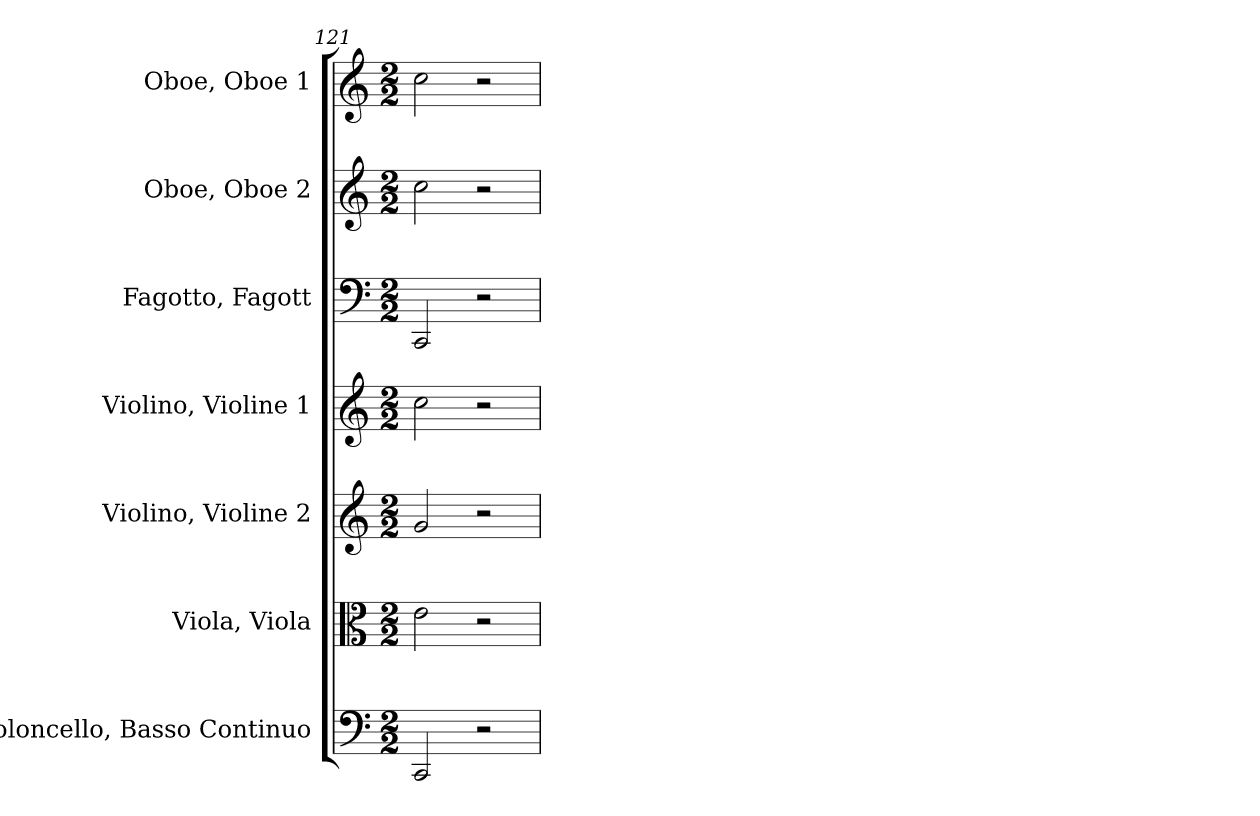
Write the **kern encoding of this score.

**kern	**kern	**kern	**kern	**kern	**kern	**kern
*part7	*part6	*part5	*part4	*part3	*part2	*part1
*staff7	*staff6	*staff5	*staff4	*staff3	*staff2	*staff1
*I"Violoncello, Basso Continuo	*I"Viola, Viola	*I"Violino, Violine 2	*I"Violino, Violine 1	*I"Fagotto, Fagott	*I"Oboe, Oboe 2	*I"Oboe, Oboe 1
*I'Vc.	*I'Vla.	*I'Vln.	*I'Vln.	*I'Fag.	*I'Ob.	*I'Ob.
*clefF4	*clefC3	*clefG2	*clefG2	*clefF4	*clefG2	*clefG2
*k[]	*k[]	*k[]	*k[]	*k[]	*k[]	*k[]
*M2/2	*M2/2	*M2/2	*M2/2	*M2/2	*M2/2	*M2/2
=121	=121	=121	=121	=121	=121	=121
2CC/	2e\	2g/	2cc\	2CC/	2cc\	2cc\
2r	2r	2r	2r	2r	2r	2r
=	=	=	=	=	=	=
*-	*-	*-	*-	*-	*-	*-
